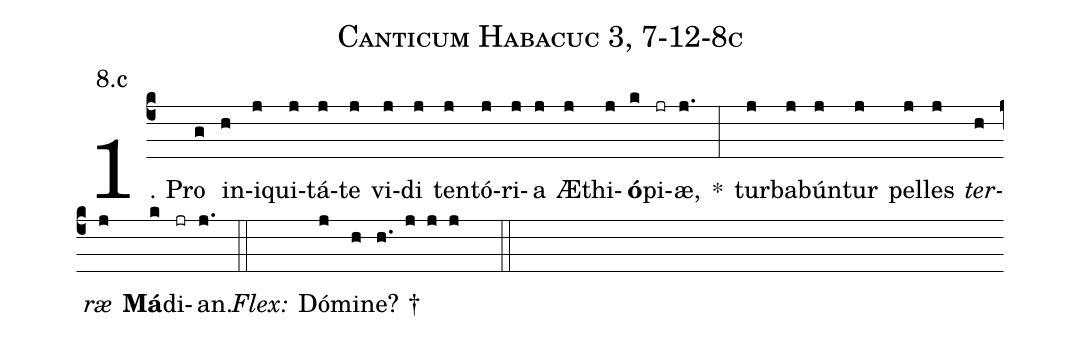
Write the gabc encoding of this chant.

name: Canticum Habacuc 3, 7-12-8c;
annotation: 8.c;
%%
(c4)1. Pro(g) in(h)i(j)qui(j)tá(j)te(j) vi(j)di(j) ten(j)tó(j)ri(j)a(j) Æ(j)thi(j)<b>ó</b>(k)pi(jr)æ,(j.) *(:) tur(j)ba(j)bún(j)tur(j) pel(j)les(j) <i>ter</i>(h)<i>ræ</i>(j) <b>Má</b>(k)di(jr)an.(j.) (::)
<i>Flex:</i>()  Dó(j)mi(h)ne? †(h. j j j  ::)
